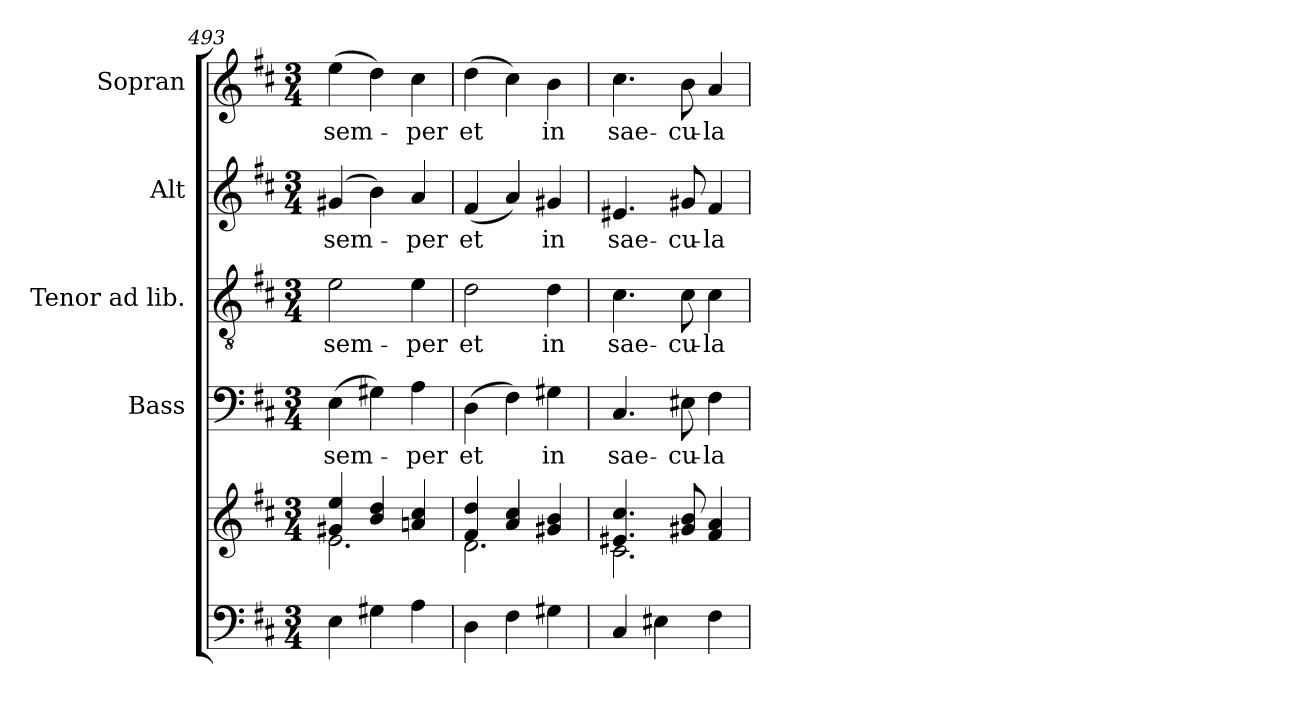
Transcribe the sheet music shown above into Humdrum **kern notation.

**kern	**kern	**kern	**text	**kern	**text	**kern	**text	**kern	**text
*part5	*part5	*part4	*part4	*part3	*part3	*part2	*part2	*part1	*part1
*staff6	*staff5	*staff4	*staff4	*staff3	*staff3	*staff2	*staff2	*staff1	*staff1
*	*	*I"Bass	*	*I"Tenor ad lib.	*	*I"Alt	*	*I"Sopran	*
*	*	*I'B.	*	*I'T.	*	*I'A.	*	*I'S.	*
*clefF4	*clefG2	*clefF4	*	*clefGv2	*	*clefG2	*	*clefG2	*
*k[f#c#]	*k[f#c#]	*k[f#c#]	*	*k[f#c#]	*	*k[f#c#]	*	*k[f#c#]	*
*D:	*D:	*D:	*	*D:	*	*D:	*	*D:	*
*M3/4	*M3/4	*M3/4	*	*M3/4	*	*M3/4	*	*M3/4	*
=493	=493	=493	=493	=493	=493	=493	=493	=493	=493
*	*^	*	*	*	*	*	*	*	*
!	!	!	!	!LO:LY:b	!	!LO:LY:b	!	!LO:LY:b	!	!LO:LY:b
4E\	4g#X/ 4ee/	2.e\	(>4E\	sem-	2e\	sem-	(4g#X/	sem-	(>4ee\	sem-
4G#X\	4b/ 4dd/	.	4G#X\)	.	.	.	4b\)	.	4dd\)	.
!	!	!	!	!LO:LY:b	!	!LO:LY:b	!	!LO:LY:b	!	!LO:LY:b
4A\	4an/ 4cc#/	.	4A\	-per	4e\	-per	4a/	-per	4cc#\	-per
=494	=494	=494	=494	=494	=494	=494	=494	=494	=494	=494
!	!	!	!	!LO:LY:b	!	!LO:LY:b	!	!LO:LY:b	!	!LO:LY:b
4D\	4f#/ 4dd/	2.d\	(>4D\	et	2d\	et	(<4f#/	et	(>4dd\	et
4F#\	4a/ 4cc#/	.	4F#\)	.	.	.	4a/)	.	4cc#\)	.
!	!	!	!	!LO:LY:b	!	!LO:LY:b	!	!LO:LY:b	!	!LO:LY:b
4G#X\	4g#X/ 4b/	.	4G#X\	in	4d\	in	4g#X/	in	4b\	in
=495	=495	=495	=495	=495	=495	=495	=495	=495	=495	=495
!	!	!	!	!LO:LY:b	!	!LO:LY:b	!	!LO:LY:b	!	!LO:LY:b
4C#/	4.e#X/ 4.cc#/	2.c#\	4.C#/	sae-	4.c#\	sae-	4.e#X/	sae-	4.cc#\	sae-
4E#X\	.	.	.	.	.	.	.	.	.	.
!	!	!	!	!LO:LY:b	!	!LO:LY:b	!	!LO:LY:b	!	!LO:LY:b
.	8g#X/ 8b/	.	8E#X\	-cu-	8c#\	-cu-	8g#X/	-cu-	8b\	-cu-
!	!	!	!	!LO:LY:b	!	!LO:LY:b	!	!LO:LY:b	!	!LO:LY:b
4F#\	4f#/ 4a/	.	4F#\	-la	4c#\	-la	4f#/	-la	4a/	-la
*	*v	*v	*	*	*	*	*	*	*	*
=	=	=	=	=	=	=	=	=	=
*-	*-	*-	*-	*-	*-	*-	*-	*-	*-
